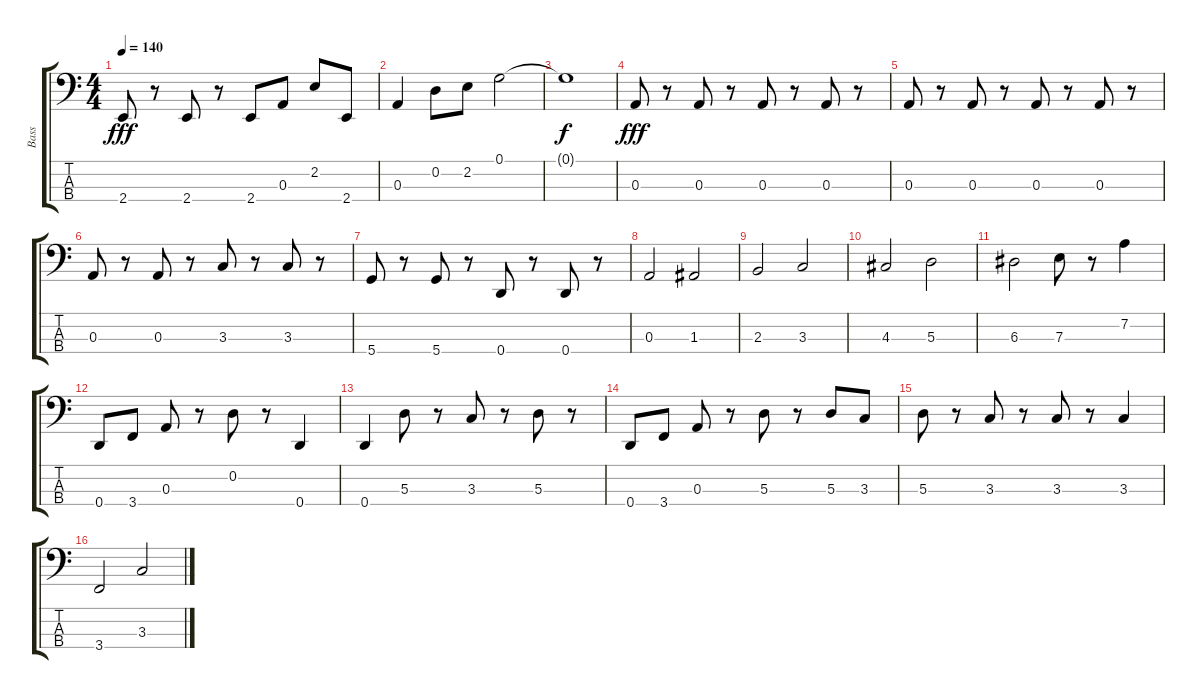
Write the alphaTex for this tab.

\track ("Bass" "Bass") {instrument electricbassfinger}
\staff {score tabs}
\tuning (G2 D2 A1 D1) {hide}
\ts (4 4)
\tempo 140
\clef f4
\ks c
2.4.8{dy fff} r.8 2.4.8 r.8 2.4.8 0.3.8 2.2.8 2.4.8 |
0.3.4 0.2.8 2.2.8 0.1.2 |
0.1{t}.1{dy f} |
0.3.8{dy fff} r.8 0.3.8 r.8 0.3.8 r.8 0.3.8 r.8 |
0.3.8 r.8 0.3.8 r.8 0.3.8 r.8 0.3.8 r.8 |
0.3.8 r.8 0.3.8 r.8 3.3.8 r.8 3.3.8 r.8 |
5.4.8 r.8 5.4.8 r.8 0.4.8 r.8 0.4.8 r.8 |
0.3.2 1.3.2 |
2.3.2 3.3.2 |
4.3.2 5.3.2 |
6.3.2 7.3.8 r.8 7.2.4 |
0.4.8 3.4.8 0.3.8 r.8 0.2.8 r.8 0.4.4 |
0.4.4 5.3.8 r.8 3.3.8 r.8 5.3.8 r.8 |
0.4.8 3.4.8 0.3.8 r.8 5.3.8 r.8 5.3.8 3.3.8 |
5.3.8 r.8 3.3.8 r.8 3.3.8 r.8 3.3.4 |
3.4.2 3.3.2
